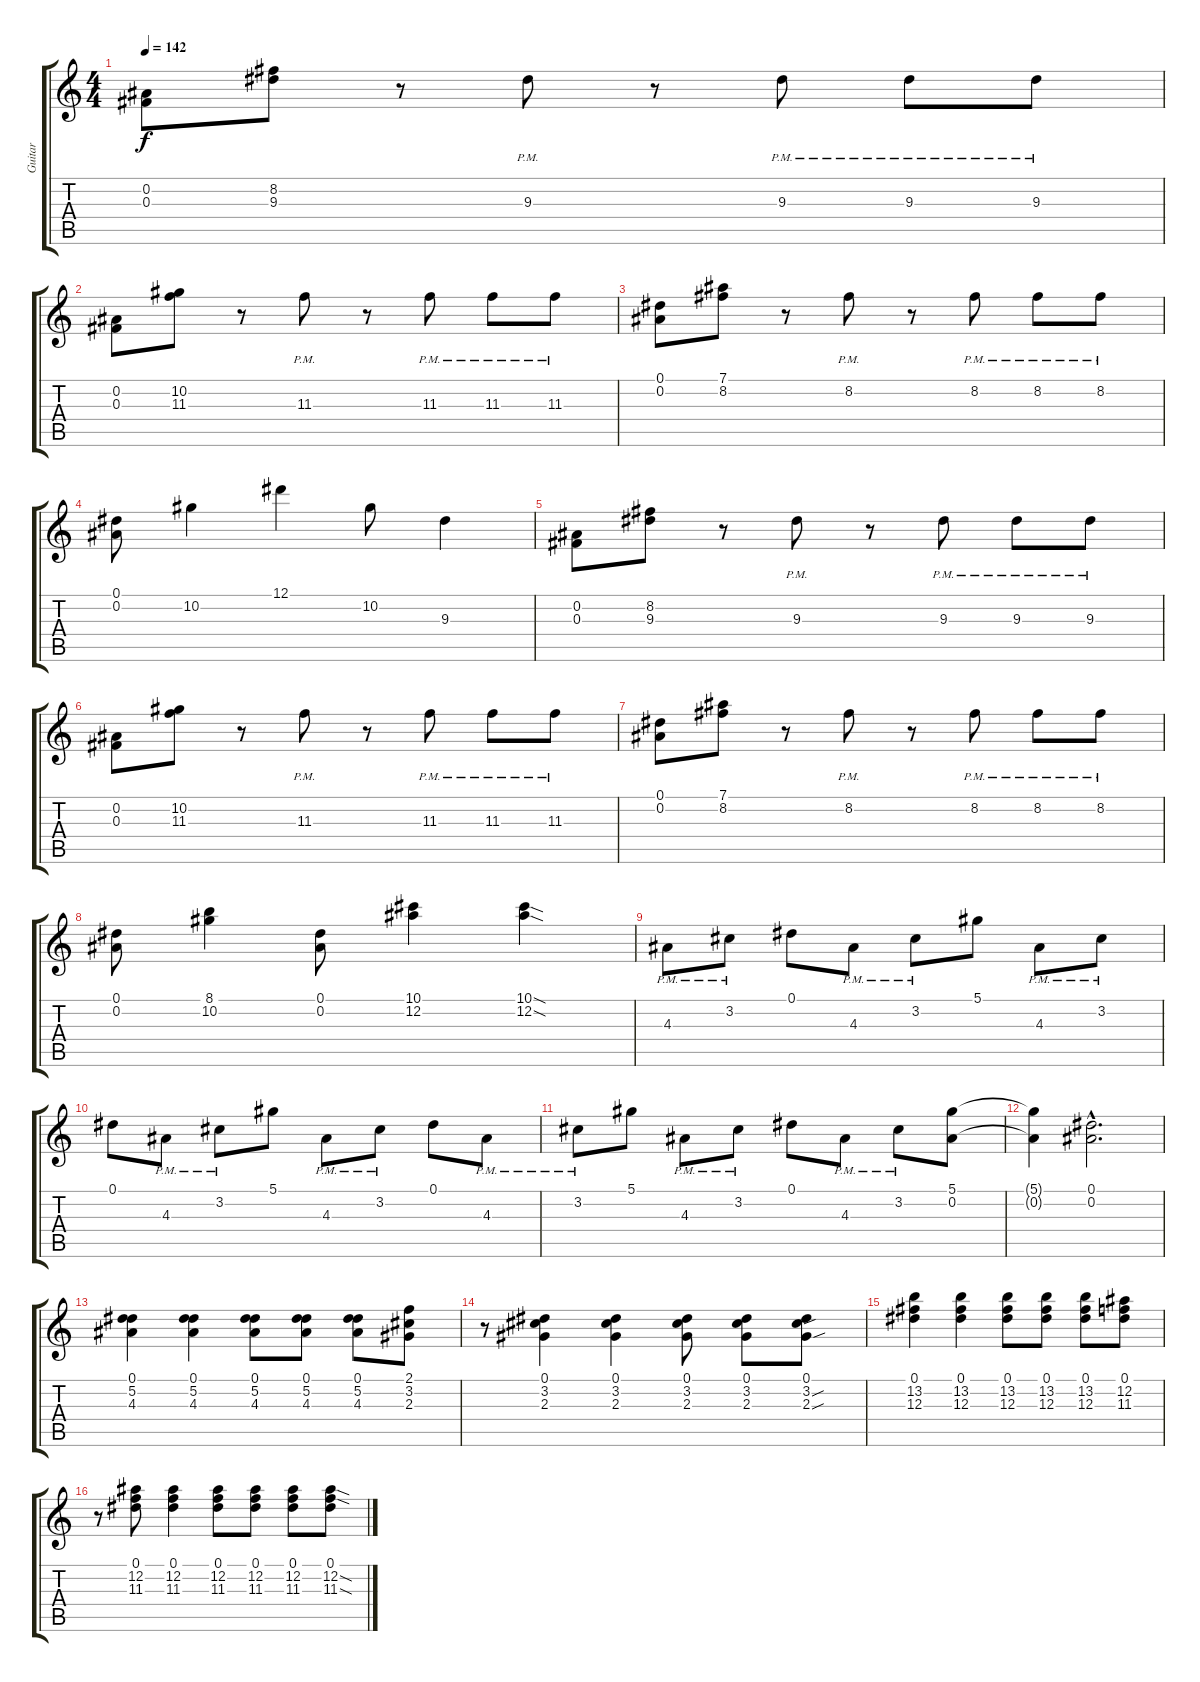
\track ("Guitar" "Guitar") {instrument electricguitarclean}
\staff {score tabs}
\tuning (Eb4 Bb3 Gb3 Db3 Ab2 Eb2) {hide}
\ts (4 4)
\tempo 142
\clef g2
\ks c
(0.2 0.3).8{dy f} (8.2 9.3).8 r.8 9.3{pm}.8 r.8 9.3{pm}.8 9.3{pm}.8 9.3{pm}.8 |
(0.2 0.3).8 (10.2 11.3).8 r.8 11.3{pm}.8 r.8 11.3{pm}.8 11.3{pm}.8 11.3{pm}.8 |
(0.1 0.2).8 (7.1 8.2).8 r.8 8.2{pm}.8 r.8 8.2{pm}.8 8.2{pm}.8 8.2{pm}.8 |
(0.1 0.2).8 10.2.4 12.1.4 10.2.8 9.3.4 |
(0.2 0.3).8 (8.2 9.3).8 r.8 9.3{pm}.8 r.8 9.3{pm}.8 9.3{pm}.8 9.3{pm}.8 |
(0.2 0.3).8 (10.2 11.3).8 r.8 11.3{pm}.8 r.8 11.3{pm}.8 11.3{pm}.8 11.3{pm}.8 |
(0.1 0.2).8 (7.1 8.2).8 r.8 8.2{pm}.8 r.8 8.2{pm}.8 8.2{pm}.8 8.2{pm}.8 |
(0.1 0.2).8 (8.1 10.2).4 (0.1 0.2).8 (10.1 12.2).4 (10.1{sod} 12.2{sod}).4 |
4.3{pm}.8 3.2{pm}.8 0.1.8 4.3{pm}.8 3.2{pm}.8 5.1.8 4.3{pm}.8 3.2{pm}.8 |
0.1.8 4.3{pm}.8 3.2{pm}.8 5.1.8 4.3{pm}.8 3.2{pm}.8 0.1.8 4.3{pm}.8 |
3.2{pm}.8 5.1.8 4.3{pm}.8 3.2{pm}.8 0.1.8 4.3{pm}.8 3.2{pm}.8 (5.1 0.2).8 |
(5.1{t} 0.2{t}).4 (0.1{hac} 0.2{hac}).2{d} |
(0.1 5.2 4.3).4 (0.1 5.2 4.3).4 (0.1 5.2 4.3).8 (0.1 5.2 4.3).8 (0.1 5.2 4.3).8 (2.1 3.2 2.3).8 |
r.8 (0.1 3.2 2.3).4 (0.1 3.2 2.3).4 (0.1 3.2 2.3).8 (0.1 3.2 2.3).8 (0.1 3.2{sou} 2.3{sou}).8 |
(0.1 13.2 12.3).4 (0.1 13.2 12.3).4 (0.1 13.2 12.3).8 (0.1 13.2 12.3).8 (0.1 13.2 12.3).8 (0.1 12.2 11.3).8 |
r.8 (0.1 12.2 11.3).8 (0.1 12.2 11.3).4 (0.1 12.2 11.3).8 (0.1 12.2 11.3).8 (0.1 12.2 11.3).8 (0.1 12.2{sod} 11.3{sod}).8
